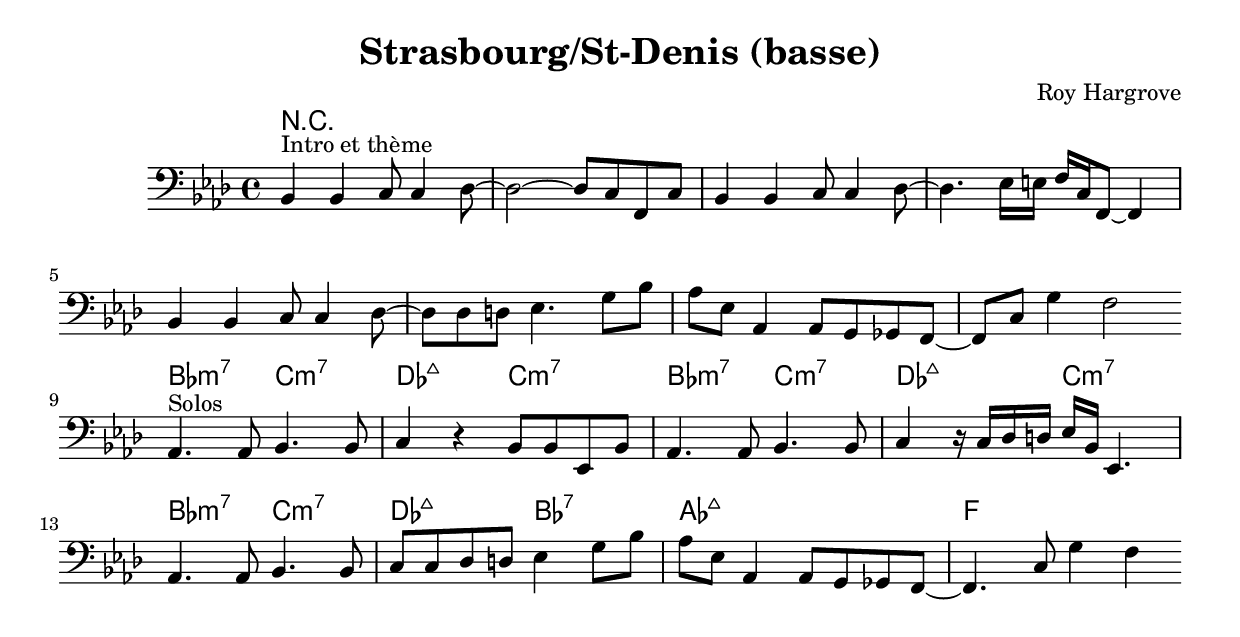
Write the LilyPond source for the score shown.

\header{
	title = "Strasbourg/St-Denis (basse)"
	composer = "Roy Hargrove"
}

\score{

	<<

	\chords{

		r1*8

		bes2:7min c2:7min des2:7maj c2:7min
		bes2:7min c2:7min des2:7maj c2:7min

		bes2:7min c2:7min des2:7maj bes2:7
		aes1:7maj f1	

	}

	\relative {

		\key aes \major
		\clef bass

		\bar "|:"
		bes,4^\markup{"Intro et thème"} bes c8 c4 des8~
		des2~ des8 c f, c'
		bes4 bes c8 c4 des8~
		des4. ees16 e f c f,8~ f4 \break

		bes4 bes c8 c4 des8~
		des8 des d ees4. g8 bes
		aes ees aes,4 aes8 g ges f~
		f8 c' g'4 f2
		\bar ":|" \break

		\bar "|:"
		aes,4.^\markup{"Solos"} aes8 bes4. bes8
		c4 r bes8 bes ees, bes'
		aes4. aes8 bes4. bes8
		c4 r16 c des d ees bes ees,4. \break

		aes4. aes8 bes4. bes8
		c c des d ees4 g8 bes
		aes ees aes,4 aes8 g ges f~
		f4. c'8 g'4 f
		\bar ":|" \break
		

	}

	>>

}


\version "2.10.33"  % necessary for upgrading to future LilyPond versions.
